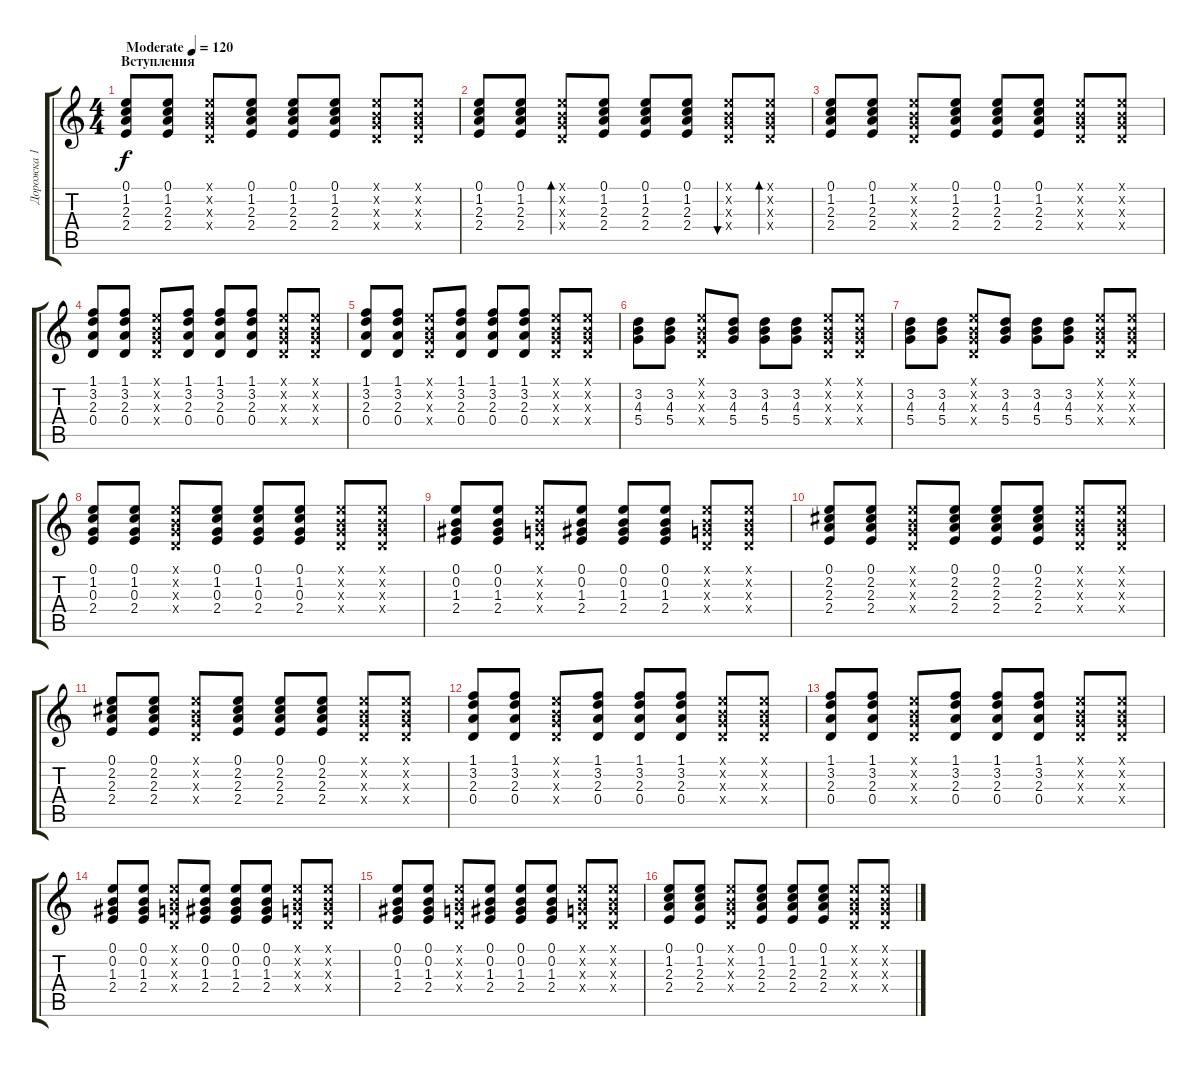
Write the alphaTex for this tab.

\track ("Дорожка 1" "Дорожка 1") {instrument acousticguitarnylon}
\staff {score tabs}
\tuning (E4 B3 G3 D3 A2 E2) {hide}
\ts (4 4)
\section ("" "Вступления")
\tempo (120 "Moderate")
\clef g2
\ks c
(0.1 1.2 2.3 2.4).8{dy f instrument acousticguitarnylon} (0.1 1.2 2.3 2.4).8 (0.1{x} 0.2{x} 0.3{x} 0.4{x}).8 (0.1 1.2 2.3 2.4).8 (0.1 1.2 2.3 2.4).8 (0.1 1.2 2.3 2.4).8 (0.1{x} 0.2{x} 0.3{x} 0.4{x}).8 (0.1{x} 0.2{x} 0.3{x} 0.4{x}).8 |
(0.1 1.2 2.3 2.4).8 (0.1 1.2 2.3 2.4).8 (0.1{x} 0.2{x} 0.3{x} 0.4{x}).8{bd 30} (0.1 1.2 2.3 2.4).8 (0.1 1.2 2.3 2.4).8 (0.1 1.2 2.3 2.4).8 (0.1{x} 0.2{x} 0.3{x} 0.4{x}).8{bu 30} (0.1{x} 0.2{x} 0.3{x} 0.4{x}).8{bd 30} |
(0.1 1.2 2.3 2.4).8 (0.1 1.2 2.3 2.4).8 (0.1{x} 0.2{x} 0.3{x} 0.4{x}).8 (0.1 1.2 2.3 2.4).8 (0.1 1.2 2.3 2.4).8 (0.1 1.2 2.3 2.4).8 (0.1{x} 0.2{x} 0.3{x} 0.4{x}).8 (0.1{x} 0.2{x} 0.3{x} 0.4{x}).8 |
(1.1 3.2 2.3 0.4).8 (1.1 3.2 2.3 0.4).8 (0.1{x} 0.2{x} 0.3{x} 0.4{x}).8 (1.1 3.2 2.3 0.4).8 (1.1 3.2 2.3 0.4).8 (1.1 3.2 2.3 0.4).8 (0.1{x} 0.2{x} 0.3{x} 0.4{x}).8 (0.1{x} 0.2{x} 0.3{x} 0.4{x}).8 |
(1.1 3.2 2.3 0.4).8 (1.1 3.2 2.3 0.4).8 (0.1{x} 0.2{x} 0.3{x} 0.4{x}).8 (1.1 3.2 2.3 0.4).8 (1.1 3.2 2.3 0.4).8 (1.1 3.2 2.3 0.4).8 (0.1{x} 0.2{x} 0.3{x} 0.4{x}).8 (0.1{x} 0.2{x} 0.3{x} 0.4{x}).8 |
(3.2 4.3 5.4).8 (3.2 4.3 5.4).8 (0.1{x} 0.2{x} 0.3{x} 0.4{x}).8 (3.2 4.3 5.4).8 (3.2 4.3 5.4).8 (3.2 4.3 5.4).8 (0.1{x} 0.2{x} 0.3{x} 0.4{x}).8 (0.1{x} 0.2{x} 0.3{x} 0.4{x}).8 |
(3.2 4.3 5.4).8 (3.2 4.3 5.4).8 (0.1{x} 0.2{x} 0.3{x} 0.4{x}).8 (3.2 4.3 5.4).8 (3.2 4.3 5.4).8 (3.2 4.3 5.4).8 (0.1{x} 0.2{x} 0.3{x} 0.4{x}).8 (0.1{x} 0.2{x} 0.3{x} 0.4{x}).8 |
(0.1 1.2 0.3 2.4).8 (0.1 1.2 0.3 2.4).8 (0.1{x} 0.2{x} 0.3{x} 0.4{x}).8 (0.1 1.2 0.3 2.4).8 (0.1 1.2 0.3 2.4).8 (0.1 1.2 0.3 2.4).8 (0.1{x} 0.2{x} 0.3{x} 0.4{x}).8 (0.1{x} 0.2{x} 0.3{x} 0.4{x}).8 |
(0.1 0.2 1.3 2.4).8 (0.1 0.2 1.3 2.4).8 (0.1{x} 0.2{x} 0.3{x} 0.4{x}).8 (0.1 0.2 1.3 2.4).8 (0.1 0.2 1.3 2.4).8 (0.1 0.2 1.3 2.4).8 (0.1{x} 0.2{x} 0.3{x} 0.4{x}).8 (0.1{x} 0.2{x} 0.3{x} 0.4{x}).8 |
(0.1 2.2 2.3 2.4).8 (0.1 2.2 2.3 2.4).8 (0.1{x} 0.2{x} 0.3{x} 0.4{x}).8 (0.1 2.2 2.3 2.4).8 (0.1 2.2 2.3 2.4).8 (0.1 2.2 2.3 2.4).8 (0.1{x} 0.2{x} 0.3{x} 0.4{x}).8 (0.1{x} 0.2{x} 0.3{x} 0.4{x}).8 |
(0.1 2.2 2.3 2.4).8 (0.1 2.2 2.3 2.4).8 (0.1{x} 0.2{x} 0.3{x} 0.4{x}).8 (0.1 2.2 2.3 2.4).8 (0.1 2.2 2.3 2.4).8 (0.1 2.2 2.3 2.4).8 (0.1{x} 0.2{x} 0.3{x} 0.4{x}).8 (0.1{x} 0.2{x} 0.3{x} 0.4{x}).8 |
(1.1 3.2 2.3 0.4).8 (1.1 3.2 2.3 0.4).8 (0.1{x} 0.2{x} 0.3{x} 0.4{x}).8 (1.1 3.2 2.3 0.4).8 (1.1 3.2 2.3 0.4).8 (1.1 3.2 2.3 0.4).8 (0.1{x} 0.2{x} 0.3{x} 0.4{x}).8 (0.1{x} 0.2{x} 0.3{x} 0.4{x}).8 |
(1.1 3.2 2.3 0.4).8 (1.1 3.2 2.3 0.4).8 (0.1{x} 0.2{x} 0.3{x} 0.4{x}).8 (1.1 3.2 2.3 0.4).8 (1.1 3.2 2.3 0.4).8 (1.1 3.2 2.3 0.4).8 (0.1{x} 0.2{x} 0.3{x} 0.4{x}).8 (0.1{x} 0.2{x} 0.3{x} 0.4{x}).8 |
(0.1 0.2 1.3 2.4).8 (0.1 0.2 1.3 2.4).8 (0.1{x} 0.2{x} 0.3{x} 0.4{x}).8 (0.1 0.2 1.3 2.4).8 (0.1 0.2 1.3 2.4).8 (0.1 0.2 1.3 2.4).8 (0.1{x} 0.2{x} 0.3{x} 0.4{x}).8 (0.1{x} 0.2{x} 0.3{x} 0.4{x}).8 |
(0.1 0.2 1.3 2.4).8 (0.1 0.2 1.3 2.4).8 (0.1{x} 0.2{x} 0.3{x} 0.4{x}).8 (0.1 0.2 1.3 2.4).8 (0.1 0.2 1.3 2.4).8 (0.1 0.2 1.3 2.4).8 (0.1{x} 0.2{x} 0.3{x} 0.4{x}).8 (0.1{x} 0.2{x} 0.3{x} 0.4{x}).8 |
(0.1 1.2 2.3 2.4).8 (0.1 1.2 2.3 2.4).8 (0.1{x} 0.2{x} 0.3{x} 0.4{x}).8 (0.1 1.2 2.3 2.4).8 (0.1 1.2 2.3 2.4).8 (0.1 1.2 2.3 2.4).8 (0.1{x} 0.2{x} 0.3{x} 0.4{x}).8 (0.1{x} 0.2{x} 0.3{x} 0.4{x}).8
